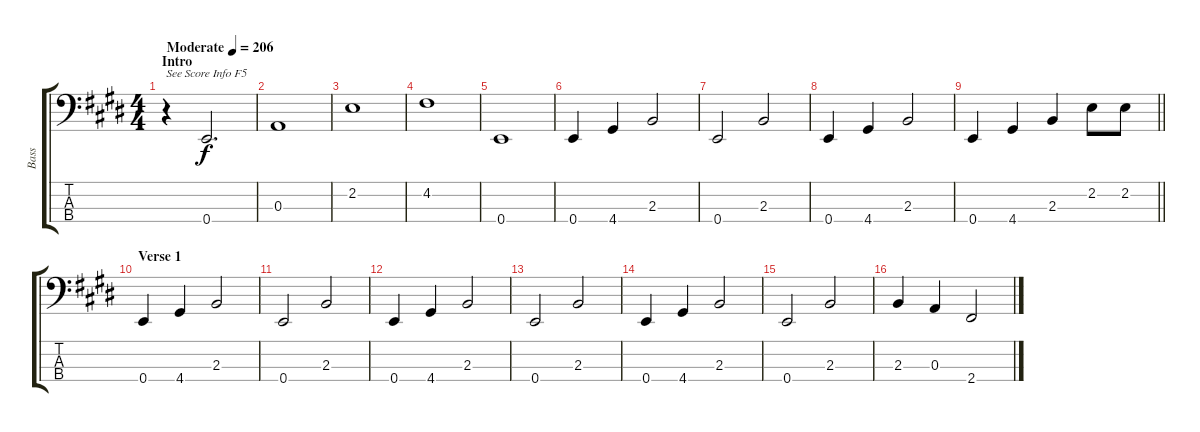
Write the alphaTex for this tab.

\track ("Bass" "Bass") {instrument electricbassfinger}
\staff {score tabs}
\tuning (G2 D2 A1 E1) {hide}
\ts (4 4)
\section ("" "Intro")
\tempo (206 "Moderate")
\clef f4
\ks e
r.4{txt "See Score Info F5" dy f instrument electricbassfinger} 0.4.2{d} |
0.3.1 |
2.2.1 |
4.2.1 |
0.4.1 |
0.4.4 4.4.4 2.3.2 |
0.4.2 2.3.2 |
0.4.4 4.4.4 2.3.2 |
\barLineRight lightlight
0.4.4 4.4.4 2.3.4 2.2.8 2.2.8 |
\section ("" "Verse 1")
0.4.4 4.4.4 2.3.2 |
0.4.2 2.3.2 |
0.4.4 4.4.4 2.3.2 |
0.4.2 2.3.2 |
0.4.4 4.4.4 2.3.2 |
0.4.2 2.3.2 |
2.3.4 0.3.4 2.4.2
